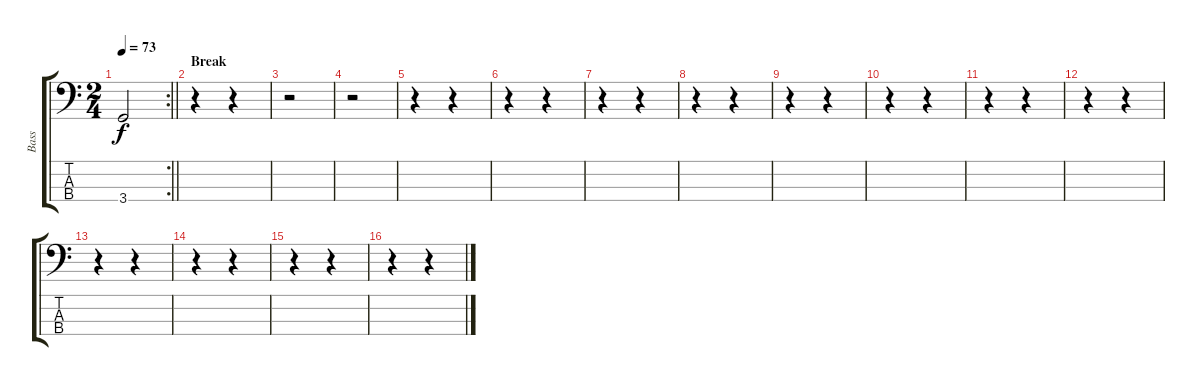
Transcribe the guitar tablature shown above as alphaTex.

\track ("Bass" "Bass") {instrument fretlessbass}
\staff {score tabs}
\tuning (G2 D2 A1 E1) {hide}
\rc 2
\ts (2 4)
\tempo 73
\clef f4
\barLineRight lightlight
\ks c
3.4.2{dy f} |
\section ("" "Break")
r.4 r.4 |
r.2 |
r.2 |
r.4 r.4 |
r.4 r.4 |
r.4 r.4 |
r.4 r.4 |
r.4 r.4 |
r.4 r.4 |
r.4 r.4 |
r.4 r.4 |
r.4 r.4 |
r.4 r.4 |
r.4 r.4 |
r.4 r.4
